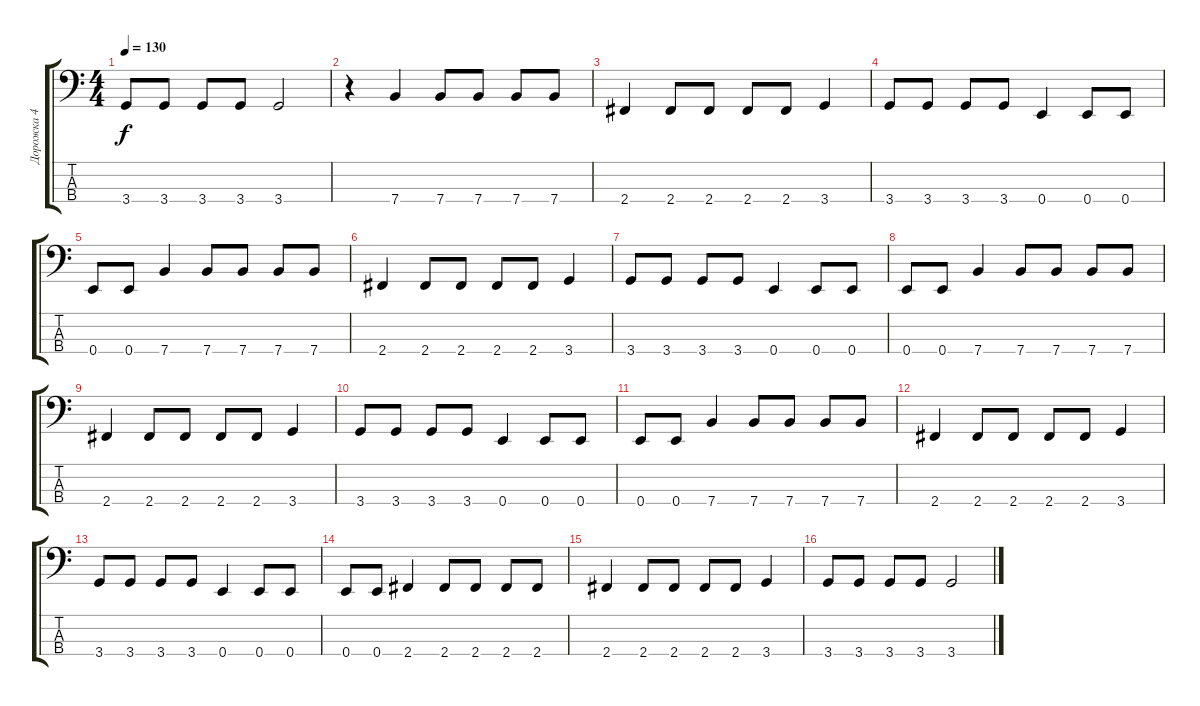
\track ("Дорожка 4" "Дорожка 4") {instrument electricbassfinger}
\staff {score tabs}
\tuning (G2 D2 A1 E1) {hide}
\ts (4 4)
\tempo 130
\clef f4
\ks c
3.4.8{dy f} 3.4.8 3.4.8 3.4.8 3.4.2 |
r.4 7.4.4 7.4.8 7.4.8 7.4.8 7.4.8 |
2.4.4 2.4.8 2.4.8 2.4.8 2.4.8 3.4.4 |
3.4.8 3.4.8 3.4.8 3.4.8 0.4.4 0.4.8 0.4.8 |
0.4.8 0.4.8 7.4.4 7.4.8 7.4.8 7.4.8 7.4.8 |
2.4.4 2.4.8 2.4.8 2.4.8 2.4.8 3.4.4 |
3.4.8 3.4.8 3.4.8 3.4.8 0.4.4 0.4.8 0.4.8 |
0.4.8 0.4.8 7.4.4 7.4.8 7.4.8 7.4.8 7.4.8 |
2.4.4 2.4.8 2.4.8 2.4.8 2.4.8 3.4.4 |
3.4.8 3.4.8 3.4.8 3.4.8 0.4.4 0.4.8 0.4.8 |
0.4.8 0.4.8 7.4.4 7.4.8 7.4.8 7.4.8 7.4.8 |
2.4.4 2.4.8 2.4.8 2.4.8 2.4.8 3.4.4 |
3.4.8 3.4.8 3.4.8 3.4.8 0.4.4 0.4.8 0.4.8 |
0.4.8 0.4.8 2.4.4 2.4.8 2.4.8 2.4.8 2.4.8 |
2.4.4 2.4.8 2.4.8 2.4.8 2.4.8 3.4.4 |
3.4.8 3.4.8 3.4.8 3.4.8 3.4.2
